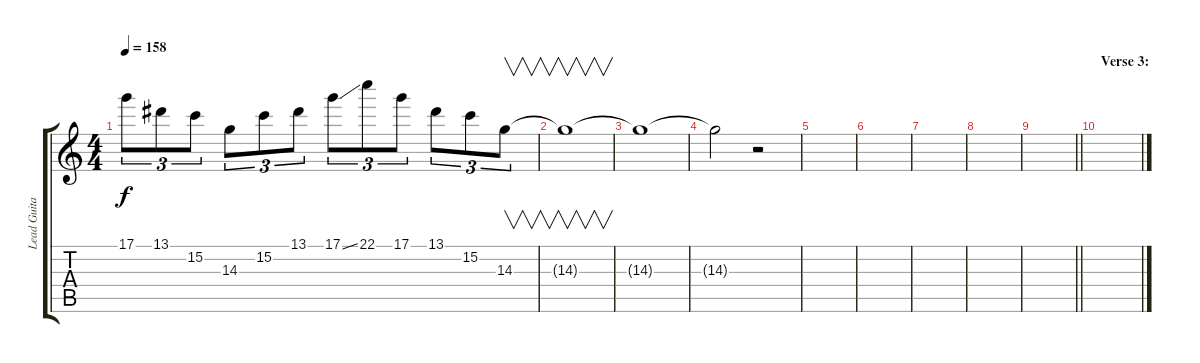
\track ("Lead Guitar (Fills & Solos)" "Lead Guita") {instrument overdrivenguitar}
\staff {score tabs}
\tuning (D4 A3 F3 B2 Gb2 D2) {hide}
\ts (4 4)
\tempo 158
\clef g2
\ks c
17.1.8{tu (3 2) dy f} 13.1.8{tu (3 2)} 15.2.8{tu (3 2)} 14.3.8{tu (3 2)} 15.2.8{tu (3 2)} 13.1.8{tu (3 2)} 17.1{ss}.8{tu (3 2)} 22.1.8{tu (3 2)} 17.1.8{tu (3 2)} 13.1.8{tu (3 2)} 15.2.8{tu (3 2)} 14.3.8{v tu (3 2)} |
14.3{t}.1{v} |
14.3{t}.1 |
14.3{t}.2 r.2 |
|
|
|
|
\barLineRight lightlight
|
\section ("" "Verse 3:")
